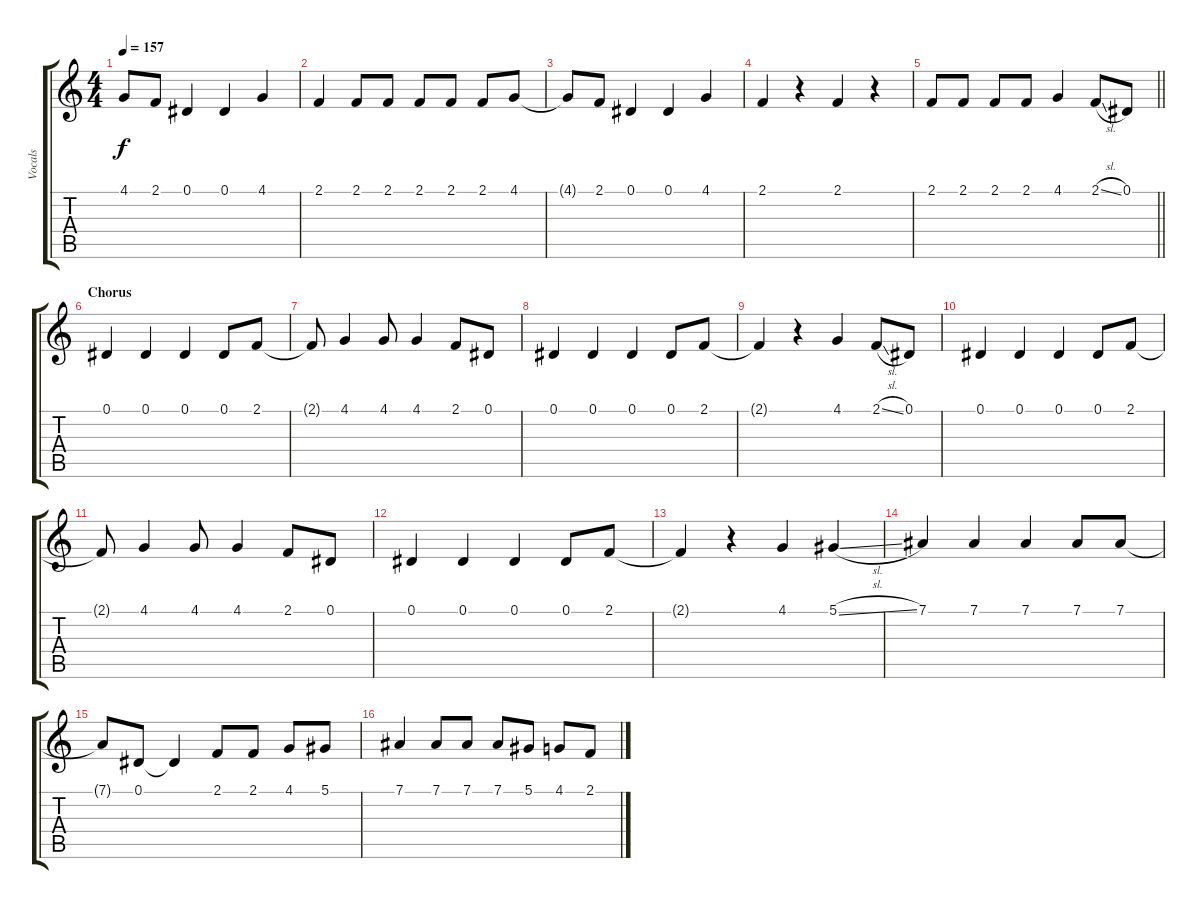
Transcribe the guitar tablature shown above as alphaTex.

\track ("Vocals" "Vocals") {instrument flute}
\staff {score tabs}
\tuning (Eb4 Bb3 Gb3 Db3 Ab2 Eb2) {hide}
\ts (4 4)
\tempo 157
\clef g2
\ks c
4.1{t}.8{dy f} 2.1.8 0.1.4 0.1.4 4.1.4 |
2.1.4 2.1.8 2.1.8 2.1.8 2.1.8 2.1.8 4.1.8 |
4.1{t}.8 2.1.8 0.1.4 0.1.4 4.1.4 |
2.1.4 r.4 2.1.4 r.4 |
\barLineRight lightlight
2.1.8 2.1.8 2.1.8 2.1.8 4.1.4 2.1{sl}.8 0.1.8 |
\section ("" "Chorus")
0.1.4 0.1.4 0.1.4 0.1.8 2.1.8 |
2.1{t}.8 4.1.4 4.1.8 4.1.4 2.1.8 0.1.8 |
0.1.4 0.1.4 0.1.4 0.1.8 2.1.8 |
2.1{t}.4 r.4 4.1.4 2.1{sl}.8 0.1.8 |
0.1.4 0.1.4 0.1.4 0.1.8 2.1.8 |
2.1{t}.8 4.1.4 4.1.8 4.1.4 2.1.8 0.1.8 |
0.1.4 0.1.4 0.1.4 0.1.8 2.1.8 |
2.1{t}.4 r.4 4.1.4 5.1{sl}.4 |
7.1.4 7.1.4 7.1.4 7.1.8 7.1.8 |
7.1{t}.8 0.1.8 0.1{t}.4 2.1.8 2.1.8 4.1.8 5.1.8 |
7.1.4 7.1.8 7.1.8 7.1.8 5.1.8 4.1.8 2.1.8
